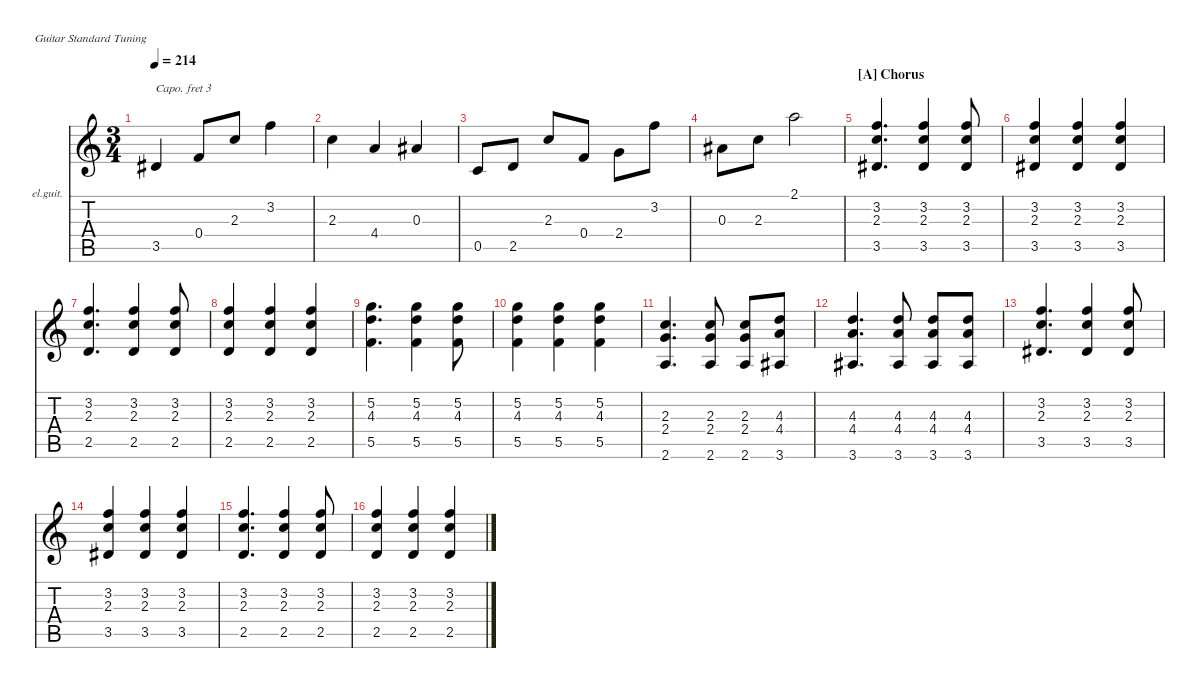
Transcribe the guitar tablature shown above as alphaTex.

\hideDynamics
\bracketExtendMode nobrackets
\firstSystemTrackNameOrientation horizontal
\otherSystemsTrackNameOrientation horizontal
\track ("Clean Guitar" "el.guit.") {instrument electricguitarclean}
\staff {score tabs}
\capo 3
\tuning (E4 B3 G3 D3 A2 E2)
\ts (3 4)
\tempo 214
\clef g2
\ks aminor
3.5{acc #}.4{dy mf beam Up} 0.4.8{beam Up} 2.3.8{beam Up} 3.2.4{beam Down} |
2.3.4{beam Down} 4.4.4{beam Up} 0.3{acc #}.4{beam Up} |
0.5.8{beam Up} 2.5.8{beam Up} 2.3.8{beam Up} 0.4.8{beam Up} 2.4.8{beam Down} 3.2.8{beam Down} |
0.3{acc #}.8{beam Down} 2.3.8{beam Down} 2.1.2{beam Down} |
\section ("A" "Chorus")
(3.5{acc #} 2.3 3.2).4{d beam Up} (3.2 2.3 3.5{acc #}).4{beam Up} (3.2 2.3 3.5{acc #}).8{beam Up} |
(3.2 2.3 3.5{acc #}).4{beam Up} (3.2 2.3 3.5{acc #}).4{beam Up} (3.2 2.3 3.5{acc #}).4{beam Up} |
(2.5 2.3 3.2).4{d beam Up} (3.2 2.3 2.5).4{beam Up} (3.2 2.3 2.5).8{beam Up} |
(3.2 2.3 2.5).4{beam Up} (3.2 2.3 2.5).4{beam Up} (3.2 2.3 2.5).4{beam Up} |
(5.5 4.3 5.2).4{d beam Down} (5.2 4.3 5.5).4{beam Down} (5.2 4.3 5.5).8{beam Down} |
(5.2 4.3 5.5).4{beam Down} (5.2 4.3 5.5).4{beam Down} (5.2 4.3 5.5).4{beam Down} |
(2.6 2.4 2.3).4{d beam Up} (2.3 2.6 2.4).8{beam Up} (2.3 2.6 2.4).8{beam Up} (4.3 3.6{acc #} 4.4).8{beam Up} |
(4.3 4.4 3.6{acc #}).4{d beam Up} (4.3 4.4 3.6{acc #}).8{beam Up} (4.3 4.4 3.6{acc #}).8{beam Up} (4.3 4.4 3.6{acc #}).8{beam Up} |
(3.5{acc #} 2.3 3.2).4{d beam Up} (3.2 2.3 3.5{acc #}).4{beam Up} (3.2 2.3 3.5{acc #}).8{beam Up} |
(3.2 2.3 3.5{acc #}).4{beam Up} (3.2 2.3 3.5{acc #}).4{beam Up} (3.2 2.3 3.5{acc #}).4{beam Up} |
(2.5 2.3 3.2).4{d beam Up} (3.2 2.3 2.5).4{beam Up} (3.2 2.3 2.5).8{beam Up} |
(3.2 2.3 2.5).4{beam Up} (3.2 2.3 2.5).4{beam Up} (3.2 2.3 2.5).4{beam Up}
